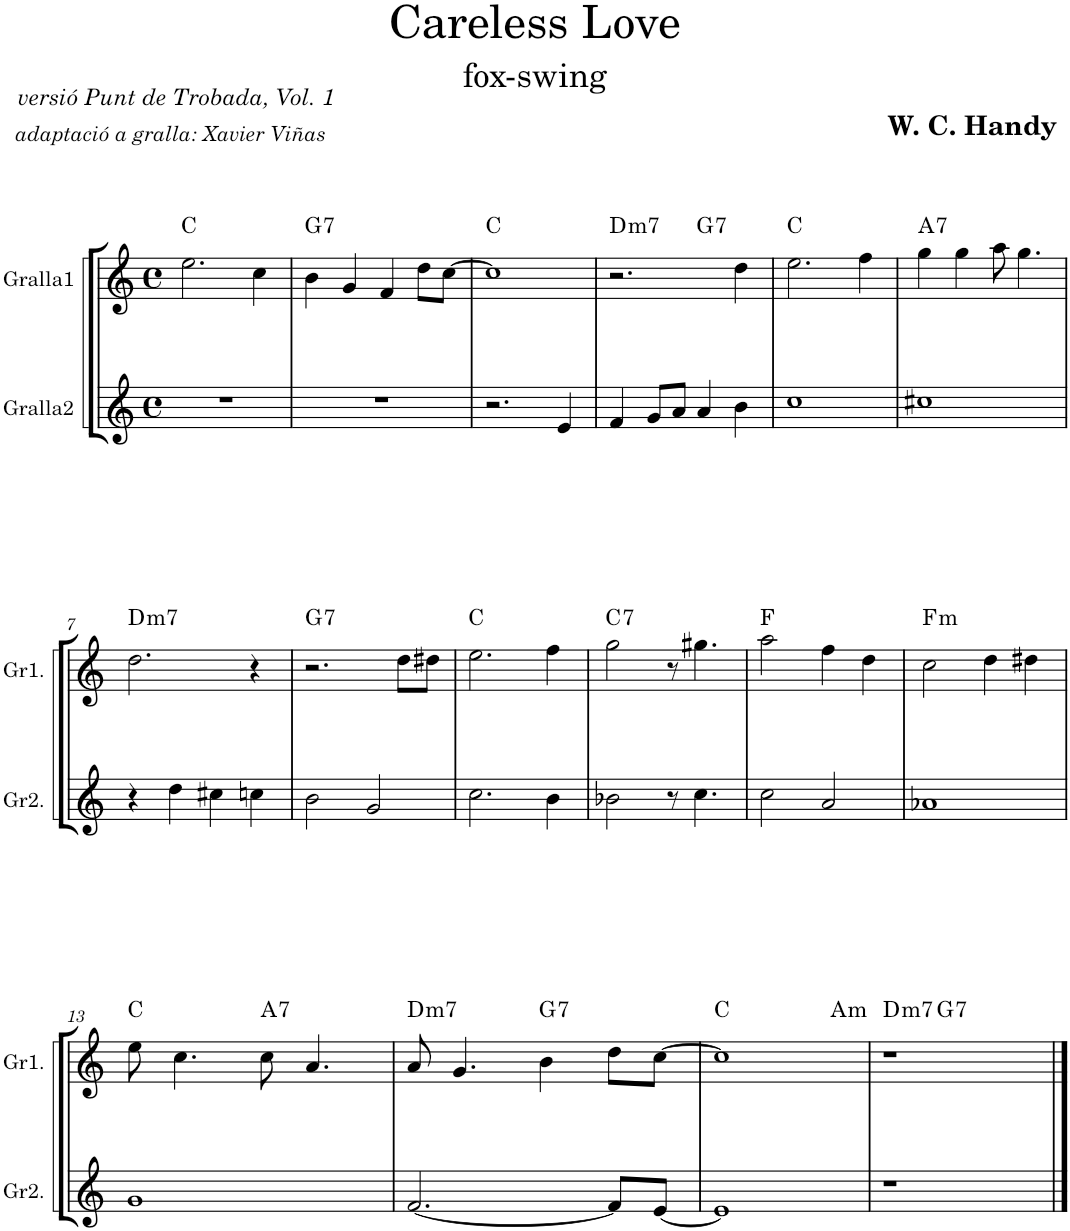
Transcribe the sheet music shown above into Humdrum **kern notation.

**kern	**kern	**harte
*part2	*part1	*part1
*staff2	*staff1	*
*I"Gralla2	*I"Gralla1	*
*I'Gr2.	*I'Gr1.	*
*clefG2	*clefG2	*
*k[]	*k[]	*
*M4/4	*M4/4	*
*met(c)	*met(c)	*
=1	=1	=1
1r	2.ee\	C:maj
.	4cc\	.
=2	=2	=2
!	!	!LO:H:kt=7
1r	4b\	G:7
.	4g/	.
.	4f/	.
.	8dd\L	.
.	[8cc\J	.
=3	=3	=3
2.r	1cc]	C:maj
4e/	.	.
=4	=4	=4
!	!	!LO:H:kt=m7
*	*^	*
4f/	2.r	2ryy	D:min7
8g/L	.	.	.
8a/J	.	.	.
!	!	!	!LO:H:kt=7
4a/	.	2ryy	G:7
4b\	4dd\	.	.
*	*v	*v	*
=5	=5	=5
1cc	2.ee\	C:maj
.	4ff\	.
=6	=6	=6
!	!	!LO:H:kt=7
1cc#X	4gg\	A:7
.	4gg\	.
.	8aa\	.
.	4.gg\	.
!!LO:LB:g=z
=7	=7	=7
!	!	!LO:H:kt=m7
4r	2.dd\	D:min7
4dd\	.	.
4cc#X\	.	.
4ccn\	4r	.
=8	=8	=8
!	!	!LO:H:kt=7
2b\	2.r	G:7
2g/	.	.
.	8dd\L	.
.	8dd#X\J	.
=9	=9	=9
2.cc\	2.ee\	C:maj
4b\	4ff\	.
=10	=10	=10
!	!	!LO:H:kt=7
2b-X\	2gg\	C:7
8r	8r	.
4.cc\	4.gg#X\	.
=11	=11	=11
2cc\	2aa\	F:maj
2a/	4ff\	.
.	4dd\	.
=12	=12	=12
!	!	!LO:H:kt=m
1a-X	2cc\	F:min
.	4dd\	.
.	4dd#X\	.
!!LO:LB:g=z
=13	=13	=13
1g	8ee\	C:maj
.	4.cc\	.
!	!	!LO:H:kt=7
.	8cc\	A:7
.	4.a/	.
=14	=14	=14
!	!	!LO:H:kt=m7
[2.f/	8a/	D:min7
.	4.g/	.
!	!	!LO:H:kt=7
.	4b\	G:7
8f/L]	8dd\L	.
[8e/J	[8cc\J	.
=15	=15	=15
*	*^	*
1e]	1cc]	2.ryy	C:maj
!	!	!	!LO:H:kt=m
.	.	4ryy	A:min
=16	=16	=16	=16
!	!	!	!LO:H:kt=m7
1r	1r	4ryy	D:min7
!	!	!	!LO:H:kt=7
.	.	2.ryy	G:7
*	*v	*v	*
==	==	==
*-	*-	*-
